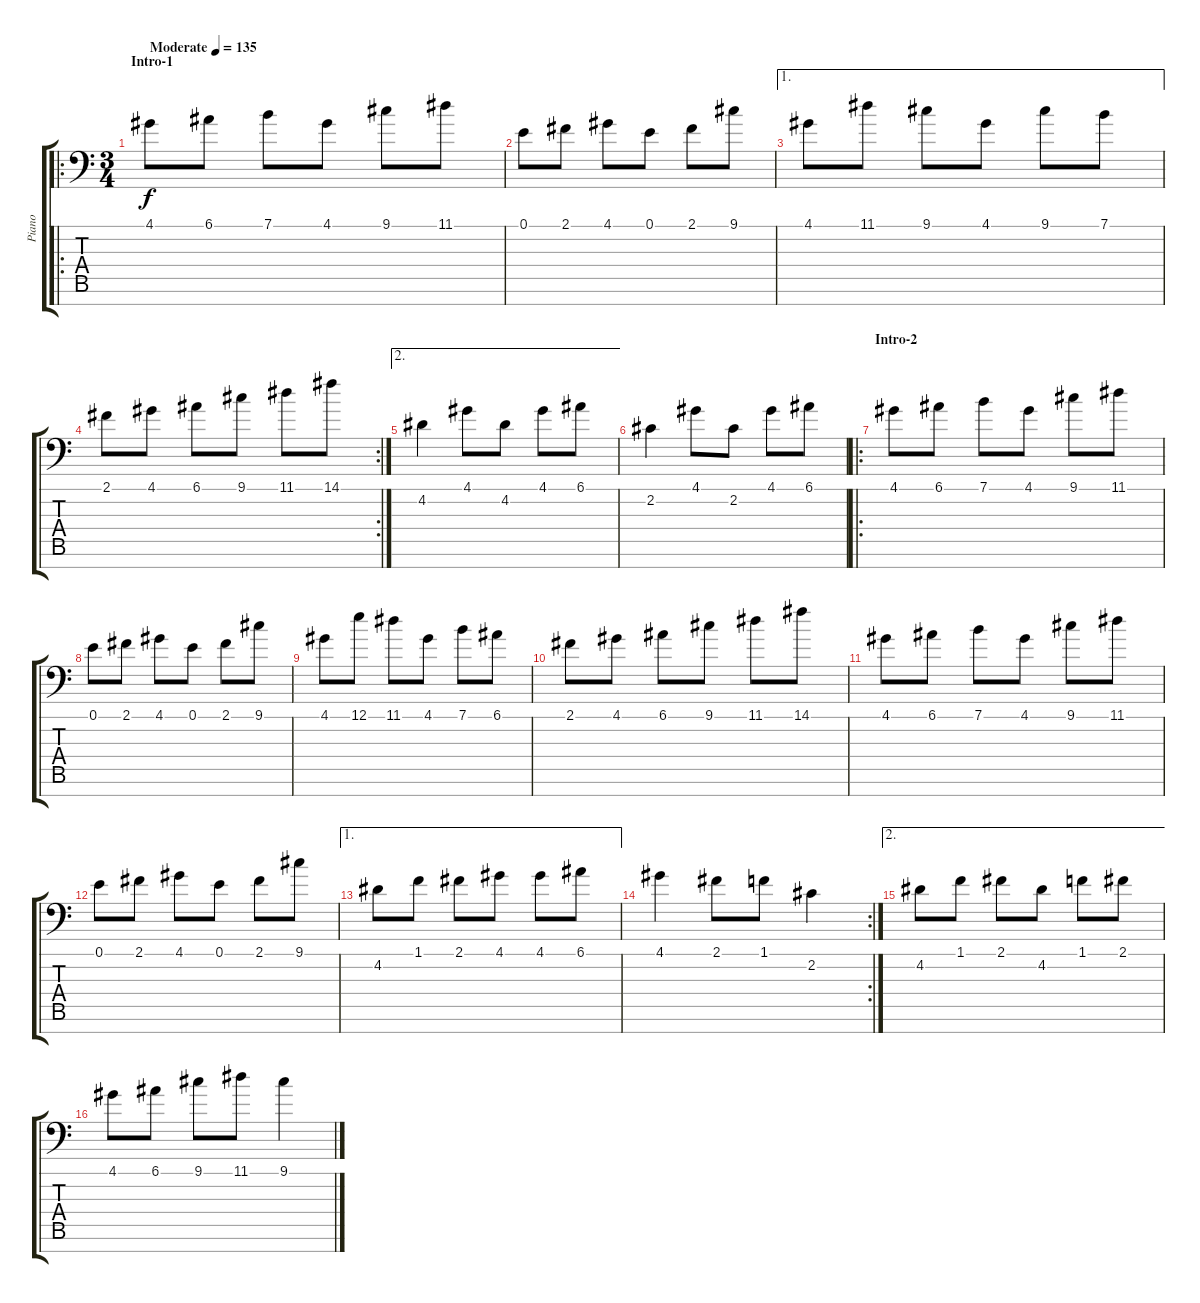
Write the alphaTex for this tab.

\track ("Piano" "Piano") {instrument acousticgrandpiano}
\staff {score tabs}
\tuning (E4 B3 G3 D3 A2 E2 A1) {hide}
\ro
\ts (3 4)
\section ("" "Intro-1")
\tempo (135 "Moderate")
\clef f4
\ks c
4.1.8{dy f instrument acousticgrandpiano} 6.1.8 7.1.8 4.1.8 9.1.8 11.1.8 |
0.1.8 2.1.8 4.1.8 0.1.8 2.1.8 9.1.8 |
\ae 1
4.1.8 11.1.8 9.1.8 4.1.8 9.1.8 7.1.8 |
\rc 2
2.1.8 4.1.8 6.1.8 9.1.8 11.1.8 14.1.8 |
\ae 2
4.2.4 4.1.8 4.2.8 4.1.8 6.1.8 |
2.2.4 4.1.8 2.2.8 4.1.8 6.1.8 |
\ro
\section ("" "Intro-2")
4.1.8 6.1.8 7.1.8 4.1.8 9.1.8 11.1.8 |
0.1.8 2.1.8 4.1.8 0.1.8 2.1.8 9.1.8 |
4.1.8 12.1.8 11.1.8 4.1.8 7.1.8 6.1.8 |
2.1.8 4.1.8 6.1.8 9.1.8 11.1.8 14.1.8 |
4.1.8 6.1.8 7.1.8 4.1.8 9.1.8 11.1.8 |
0.1.8 2.1.8 4.1.8 0.1.8 2.1.8 9.1.8 |
\ae 1
4.2.8 1.1.8 2.1.8 4.1.8 4.1.8 6.1.8 |
\rc 2
4.1.4 2.1.8 1.1.8 2.2.4 |
\ae 2
4.2.8 1.1.8 2.1.8 4.2.8 1.1.8 2.1.8 |
4.1.8 6.1.8 9.1.8 11.1.8 9.1.4
